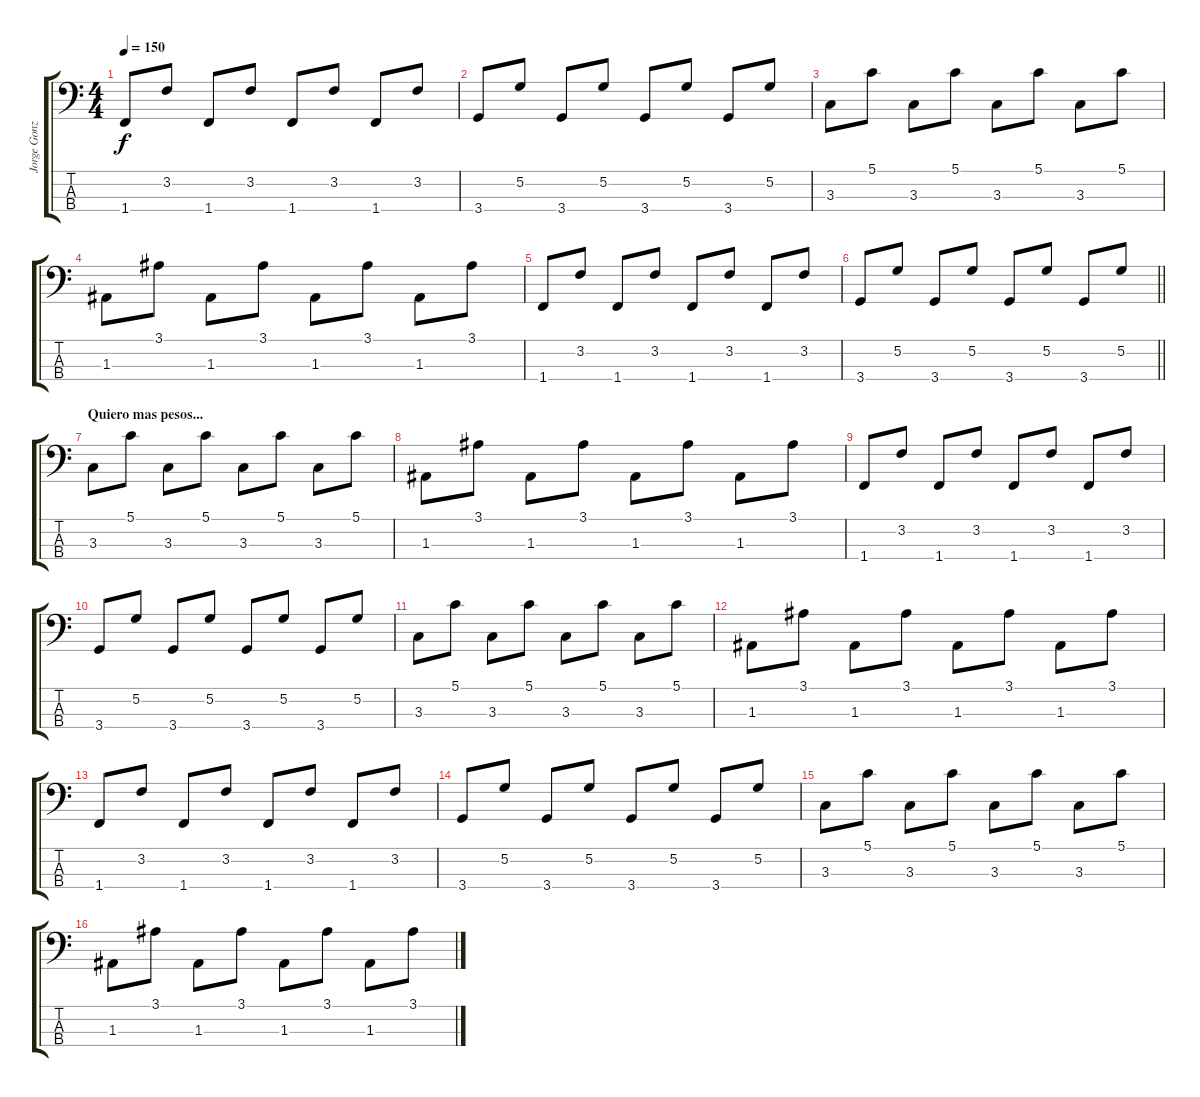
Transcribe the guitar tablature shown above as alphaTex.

\track ("Jorge González" "Jorge Gonz") {instrument acousticbass}
\staff {score tabs}
\tuning (G2 D2 A1 E1) {hide}
\ts (4 4)
\tempo 150
\clef f4
\ks c
1.4.8{dy f} 3.2.8 1.4.8 3.2.8 1.4.8 3.2.8 1.4.8 3.2.8 |
3.4.8 5.2.8 3.4.8 5.2.8 3.4.8 5.2.8 3.4.8 5.2.8 |
3.3.8 5.1.8 3.3.8 5.1.8 3.3.8 5.1.8 3.3.8 5.1.8 |
1.3.8 3.1.8 1.3.8 3.1.8 1.3.8 3.1.8 1.3.8 3.1.8 |
1.4.8 3.2.8 1.4.8 3.2.8 1.4.8 3.2.8 1.4.8 3.2.8 |
\barLineRight lightlight
3.4.8 5.2.8 3.4.8 5.2.8 3.4.8 5.2.8 3.4.8 5.2.8 |
\section ("" "Quiero mas pesos...")
3.3.8 5.1.8 3.3.8 5.1.8 3.3.8 5.1.8 3.3.8 5.1.8 |
1.3.8 3.1.8 1.3.8 3.1.8 1.3.8 3.1.8 1.3.8 3.1.8 |
1.4.8 3.2.8 1.4.8 3.2.8 1.4.8 3.2.8 1.4.8 3.2.8 |
3.4.8 5.2.8 3.4.8 5.2.8 3.4.8 5.2.8 3.4.8 5.2.8 |
3.3.8 5.1.8 3.3.8 5.1.8 3.3.8 5.1.8 3.3.8 5.1.8 |
1.3.8 3.1.8 1.3.8 3.1.8 1.3.8 3.1.8 1.3.8 3.1.8 |
1.4.8 3.2.8 1.4.8 3.2.8 1.4.8 3.2.8 1.4.8 3.2.8 |
3.4.8 5.2.8 3.4.8 5.2.8 3.4.8 5.2.8 3.4.8 5.2.8 |
3.3.8 5.1.8 3.3.8 5.1.8 3.3.8 5.1.8 3.3.8 5.1.8 |
1.3.8 3.1.8 1.3.8 3.1.8 1.3.8 3.1.8 1.3.8 3.1.8
